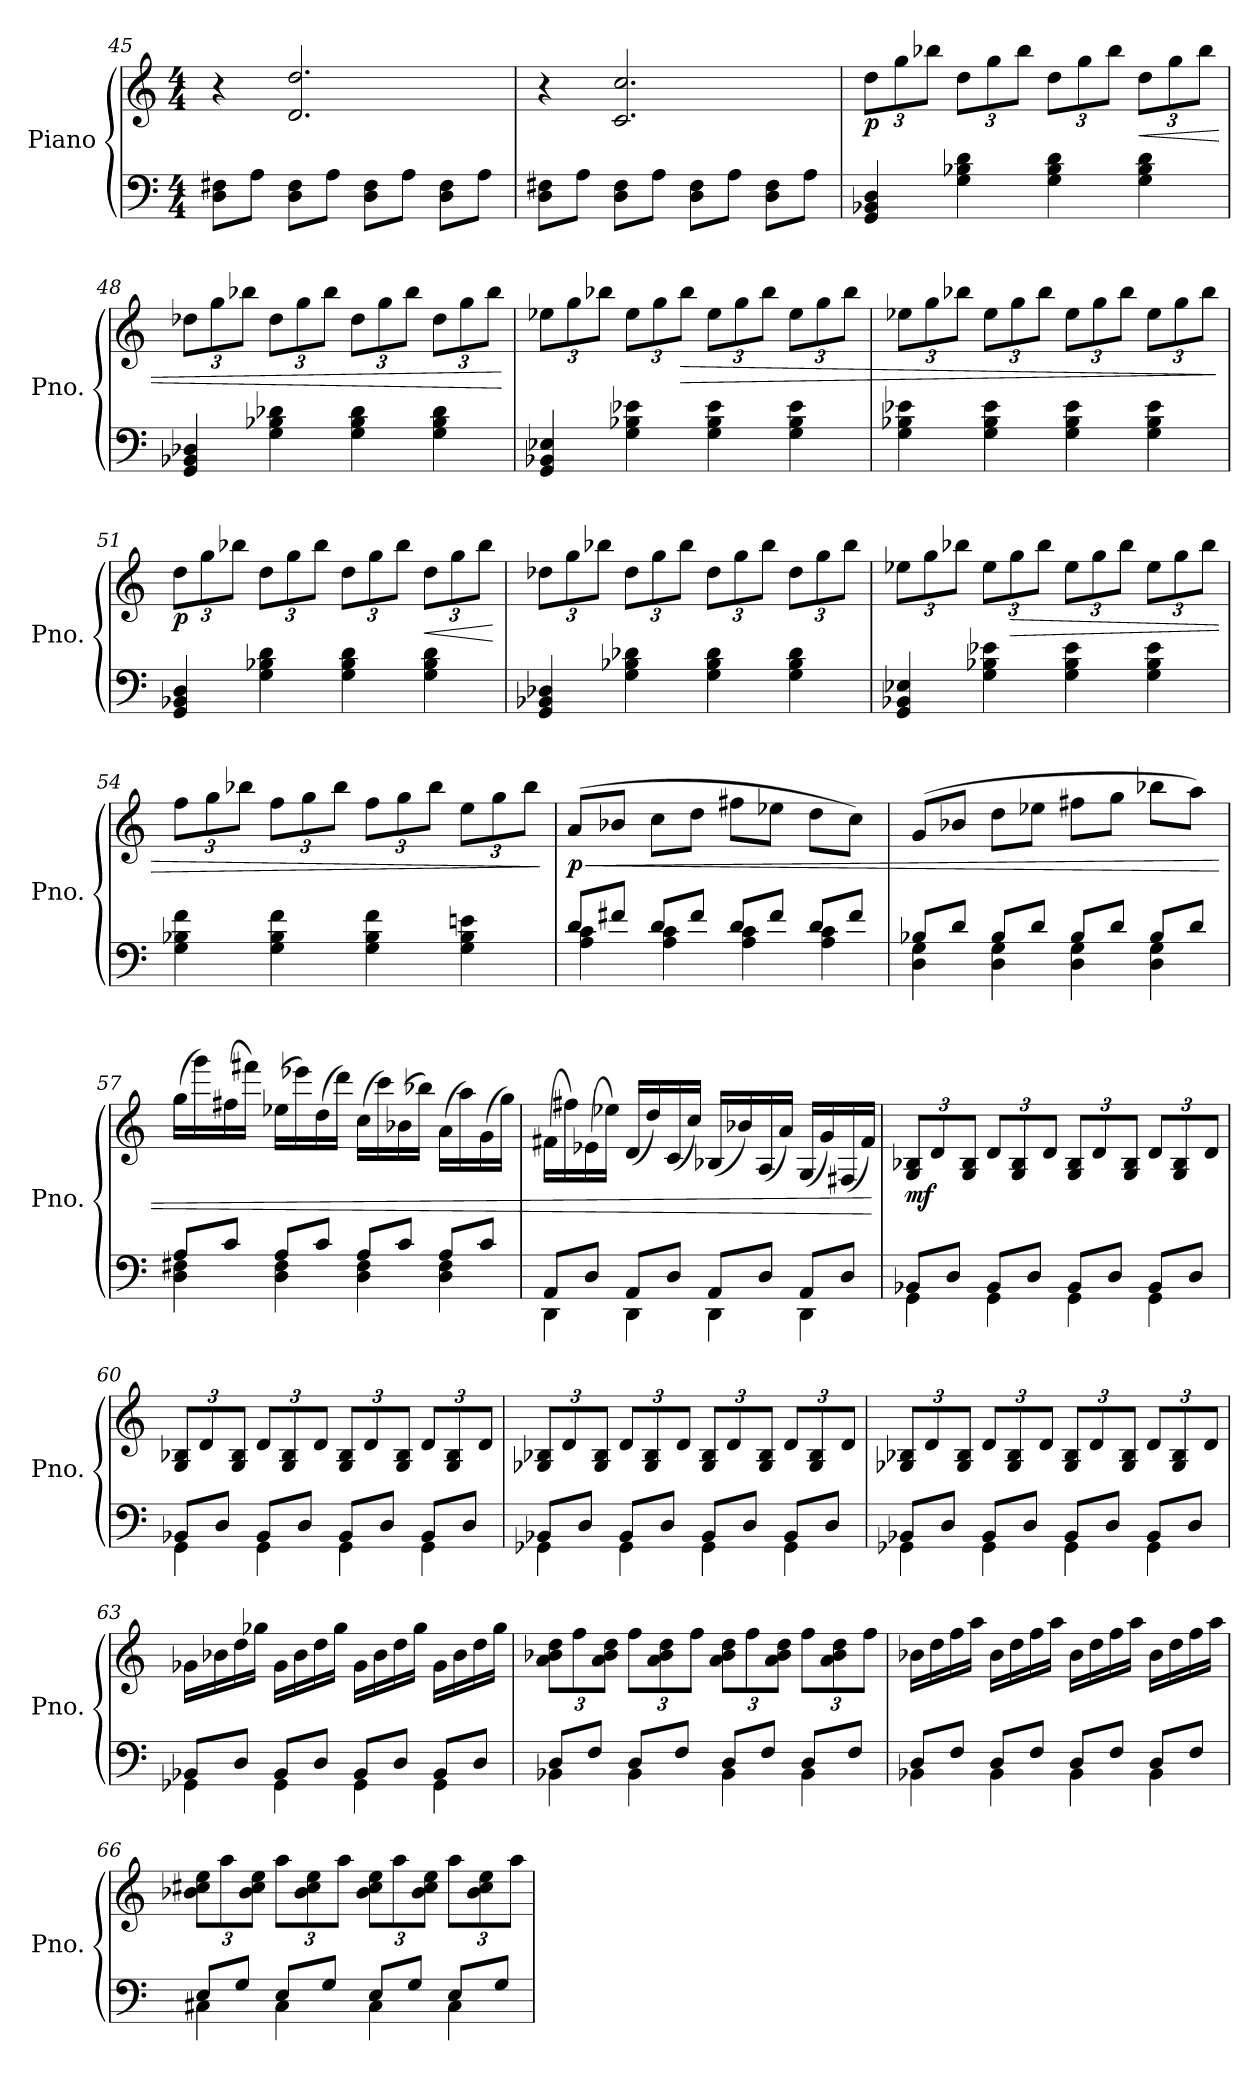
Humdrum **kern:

**kern	**kern	**dynam
*part1	*part1	*part1
*staff2	*staff1	*staff1/2
*I"Piano	*	*
*I'Pno.	*	*
*clefF4	*clefG2	*
*k[]	*k[]	*
*M4/4	*M4/4	*
=45	=45	=45
8D\ 8F#X\L	4r	.
8A\J	.	.
8D\ 8F#\L	2.d/ 2.dd/	.
8A\J	.	.
8D\ 8F#\L	.	.
8A\J	.	.
8D\ 8F#\L	.	.
8A\J	.	.
!!LO:LB:g=z
=46	=46	=46
8D\ 8F#X\L	4r	.
8A\J	.	.
8D\ 8F#\L	2.c/ 2.cc/	.
8A\J	.	.
8D\ 8F#\L	.	.
8A\J	.	.
8D\ 8F#\L	.	.
8A\J	.	.
=47	=47	=47
*	*Xbrackettup	*
!	!	!LO:DY:b
4GG/ 4BB-X/ 4D/	12dd\L	p
.	12gg\	.
.	12bb-X\J	.
4G\ 4B-X\ 4d\	12dd\L	.
.	12gg\	.
.	12bb-\J	.
4G\ 4B-\ 4d\	12dd\L	.
.	12gg\	.
.	12bb-\J	.
!	!	!LO:HP:b
4G\ 4B-\ 4d\	12dd\L	<
.	12gg\	.
.	12bb-\J	.
=48	=48	=48
4GG/ 4BB-X/ 4D-X/	12dd-X\L	.
.	12gg\	.
.	12bb-X\J	.
4G\ 4B-X\ 4d-X\	12dd-\L	.
.	12gg\	.
.	12bb-\J	.
4G\ 4B-\ 4d-\	12dd-\L	.
.	12gg\	.
.	12bb-\J	.
4G\ 4B-\ 4d-\	12dd-\L	.
.	12gg\	.
.	12bb-\J	.
.	.	[
!!LO:LB:g=z
=49	=49	=49
4GG/ 4BB-X/ 4E-X/	12ee-X\L	.
.	12gg\	.
.	12bb-X\J	.
4G\ 4B-X\ 4e-X\	12ee-\L	.
.	12gg\	.
!	!	!LO:HP:b
.	12bb-\J	>
4G\ 4B-\ 4e-\	12ee-\L	.
.	12gg\	.
.	12bb-\J	.
4G\ 4B-\ 4e-\	12ee-\L	.
.	12gg\	.
.	12bb-\J	.
=50	=50	=50
4G\ 4B-X\ 4e-X\	12ee-X\L	.
.	12gg\	.
.	12bb-X\J	.
4G\ 4B-\ 4e-\	12ee-\L	.
.	12gg\	.
.	12bb-\J	.
4G\ 4B-\ 4e-\	12ee-\L	.
.	12gg\	.
.	12bb-\J	.
4G\ 4B-\ 4e-\	12ee-\L	.
.	12gg\	.
.	12bb-\J	.
.	.	]
=51	=51	=51
!	!	!LO:DY:b
4GG/ 4BB-X/ 4D/	12dd\L	p
.	12gg\	.
.	12bb-X\J	.
4G\ 4B-X\ 4d\	12dd\L	.
.	12gg\	.
.	12bb-\J	.
4G\ 4B-\ 4d\	12dd\L	.
.	12gg\	.
.	12bb-\J	.
!	!	!LO:HP:b
4G\ 4B-\ 4d\	12dd\L	<
.	12gg\	.
.	12bb-\J	.
.	.	[
!!LO:LB:g=z
=52	=52	=52
4GG/ 4BB-X/ 4D-X/	12dd-X\L	.
.	12gg\	.
.	12bb-X\J	.
4G\ 4B-X\ 4d-X\	12dd-\L	.
.	12gg\	.
.	12bb-\J	.
4G\ 4B-\ 4d-\	12dd-\L	.
.	12gg\	.
.	12bb-\J	.
4G\ 4B-\ 4d-\	12dd-\L	.
.	12gg\	.
.	12bb-\J	.
=53	=53	=53
4GG/ 4BB-X/ 4E-X/	12ee-X\L	.
.	12gg\	.
.	12bb-X\J	.
4G\ 4B-X\ 4e-X\	12ee-\L	.
!	!	!LO:HP:b
.	12gg\	>
.	12bb-\J	.
4G\ 4B-\ 4e-\	12ee-\L	.
.	12gg\	.
.	12bb-\J	.
4G\ 4B-\ 4e-\	12ee-\L	.
.	12gg\	.
.	12bb-\J	.
=54	=54	=54
4G\ 4B-X\ 4f\	12ff\L	.
.	12gg\	.
.	12bb-X\J	.
4G\ 4B-\ 4f\	12ff\L	.
.	12gg\	.
.	12bb-\J	.
4G\ 4B-\ 4f\	12ff\L	.
.	12gg\	.
.	12bb-\J	.
4G\ 4B-\ 4en\	12ee\L	.
.	12gg\	.
.	12bb-\J	.
.	.	]
!!LO:PB:g=z
=55	=55	=55
*^	*	*
!	!	!	!LO:HP:b
!	!	!	!LO:DY:n=1:b
8d/L	4A\ 4c\	(>8a/L	< p
8f#X/J	.	8b-X/J	.
8d/L	4A\ 4c\	8cc\L	.
8f#/J	.	8dd\J	.
8d/L	4A\ 4c\	8ff#X\L	.
8f#/J	.	8ee-X\J	.
8d/L	4A\ 4c\	8dd\L	.
8f#/J	.	8cc\J)	.
=56	=56	=56	=56
8B-X/L	4D\ 4G\	(>8g/L	.
8d/J	.	8b-X/J	.
8B-/L	4D\ 4G\	8dd\L	.
8d/J	.	8ee-X\J	.
8B-/L	4D\ 4G\	8ff#X\L	.
8d/J	.	8gg\J	.
8B-/L	4D\ 4G\	8bb-X\L	.
8d/J	.	8aa\J)	.
!!LO:LB:g=z
=57	=57	=57	=57
8A/L	4D\ 4F#X\	(>16gg\LL	.
.	.	16ggg\)	.
8c/J	.	(>16ff#X\	.
.	.	16fff#X\JJ)	.
8A/L	4D\ 4F#\	(>16ee-X\LL	.
.	.	16eee-X\)	.
8c/J	.	(>16dd\	.
.	.	16ddd\JJ)	.
8A/L	4D\ 4F#\	(>16cc\LL	.
.	.	16ccc\)	.
8c/J	.	(>16b-X\	.
.	.	16bb-X\JJ)	.
8A/L	4D\ 4F#\	(>16a\LL	.
.	.	16aa\)	.
8c/J	.	(>16g\	.
.	.	16gg\JJ)	.
=58	=58	=58	=58
8AA/L	4DD\	(>16f#X\LL	.
.	.	16ff#X\)	.
8D/J	.	(>16e-X\	.
.	.	16ee-X\JJ)	.
8AA/L	4DD\	(<16d/LL	.
.	.	16dd/)	.
8D/J	.	(<16c/	.
.	.	16cc/JJ)	.
8AA/L	4DD\	(<16B-X/LL	.
.	.	16b-X/)	.
8D/J	.	(<16A/	.
.	.	16a/JJ)	.
8AA/L	4DD\	(<16G/LL	.
.	.	16g/)	.
8D/J	.	(<16F#X/	.
.	.	16f#/JJ)	.
*v	*v	*	*
.	.	[
!!LO:LB:g=z
=59	=59	=59
*^	*	*
!	!	!	!LO:DY:b
8BB-X/L	4GG\	12G/ 12B-X/L	mf
.	.	12d/	.
8D/J	.	.	.
.	.	12G/ 12B-/J	.
8BB-/L	4GG\	12d/L	.
.	.	12G/ 12B-/	.
8D/J	.	.	.
.	.	12d/J	.
8BB-/L	4GG\	12G/ 12B-/L	.
.	.	12d/	.
8D/J	.	.	.
.	.	12G/ 12B-/J	.
8BB-/L	4GG\	12d/L	.
.	.	12G/ 12B-/	.
8D/J	.	.	.
.	.	12d/J	.
=60	=60	=60	=60
8BB-X/L	4GG\	12G/ 12B-X/L	.
.	.	12d/	.
8D/J	.	.	.
.	.	12G/ 12B-/J	.
8BB-/L	4GG\	12d/L	.
.	.	12G/ 12B-/	.
8D/J	.	.	.
.	.	12d/J	.
8BB-/L	4GG\	12G/ 12B-/L	.
.	.	12d/	.
8D/J	.	.	.
.	.	12G/ 12B-/J	.
8BB-/L	4GG\	12d/L	.
.	.	12G/ 12B-/	.
8D/J	.	.	.
.	.	12d/J	.
!!LO:LB:g=z
=61	=61	=61	=61
8BB-X/L	4GG-X\	12G-X/ 12B-X/L	.
.	.	12d/	.
8D/J	.	.	.
.	.	12G-/ 12B-/J	.
8BB-/L	4GG-\	12d/L	.
.	.	12G-/ 12B-/	.
8D/J	.	.	.
.	.	12d/J	.
8BB-/L	4GG-\	12G-/ 12B-/L	.
.	.	12d/	.
8D/J	.	.	.
.	.	12G-/ 12B-/J	.
8BB-/L	4GG-\	12d/L	.
.	.	12G-/ 12B-/	.
8D/J	.	.	.
.	.	12d/J	.
=62	=62	=62	=62
8BB-X/L	4GG-X\	12G-X/ 12B-X/L	.
.	.	12d/	.
8D/J	.	.	.
.	.	12G-/ 12B-/J	.
8BB-/L	4GG-\	12d/L	.
.	.	12G-/ 12B-/	.
8D/J	.	.	.
.	.	12d/J	.
8BB-/L	4GG-\	12G-/ 12B-/L	.
.	.	12d/	.
8D/J	.	.	.
.	.	12G-/ 12B-/J	.
8BB-/L	4GG-\	12d/L	.
.	.	12G-/ 12B-/	.
8D/J	.	.	.
.	.	12d/J	.
!!LO:LB:g=z
=63	=63	=63	=63
8BB-X/L	4GG-X\	16g-X\LL	.
.	.	16b-X\	.
8D/J	.	16dd\	.
.	.	16gg-X\JJ	.
8BB-/L	4GG-\	16g-\LL	.
.	.	16b-\	.
8D/J	.	16dd\	.
.	.	16gg-\JJ	.
8BB-/L	4GG-\	16g-\LL	.
.	.	16b-\	.
8D/J	.	16dd\	.
.	.	16gg-\JJ	.
8BB-/L	4GG-\	16g-\LL	.
.	.	16b-\	.
8D/J	.	16dd\	.
.	.	16gg-\JJ	.
=64	=64	=64	=64
8D/L	4BB-X\	12a\ 12b-X\ 12dd\L	.
.	.	12ff\	.
8F/J	.	.	.
.	.	12a\ 12b-\ 12dd\J	.
8D/L	4BB-\	12ff\L	.
.	.	12a\ 12b-\ 12dd\	.
8F/J	.	.	.
.	.	12ff\J	.
8D/L	4BB-\	12a\ 12b-\ 12dd\L	.
.	.	12ff\	.
8F/J	.	.	.
.	.	12a\ 12b-\ 12dd\J	.
8D/L	4BB-\	12ff\L	.
.	.	12a\ 12b-\ 12dd\	.
8F/J	.	.	.
.	.	12ff\J	.
!!LO:PB:g=z
=65	=65	=65	=65
8D/L	4BB-X\	16b-X\LL	.
.	.	16dd\	.
8F/J	.	16ff\	.
.	.	16aa\JJ	.
8D/L	4BB-\	16b-\LL	.
.	.	16dd\	.
8F/J	.	16ff\	.
.	.	16aa\JJ	.
8D/L	4BB-\	16b-\LL	.
.	.	16dd\	.
8F/J	.	16ff\	.
.	.	16aa\JJ	.
8D/L	4BB-\	16b-\LL	.
.	.	16dd\	.
8F/J	.	16ff\	.
.	.	16aa\JJ	.
=66	=66	=66	=66
8E/L	4C#X\	12b-X\ 12cc#X\ 12ee\L	.
.	.	12aa\	.
8G/J	.	.	.
.	.	12b-\ 12cc#\ 12ee\J	.
8E/L	4C#\	12aa\L	.
.	.	12b-\ 12cc#\ 12ee\	.
8G/J	.	.	.
.	.	12aa\J	.
8E/L	4C#\	12b-\ 12cc#\ 12ee\L	.
.	.	12aa\	.
8G/J	.	.	.
.	.	12b-\ 12cc#\ 12ee\J	.
8E/L	4C#\	12aa\L	.
.	.	12b-\ 12cc#\ 12ee\	.
8G/J	.	.	.
.	.	12aa\J	.
*v	*v	*	*
=	=	=
*-	*-	*-
